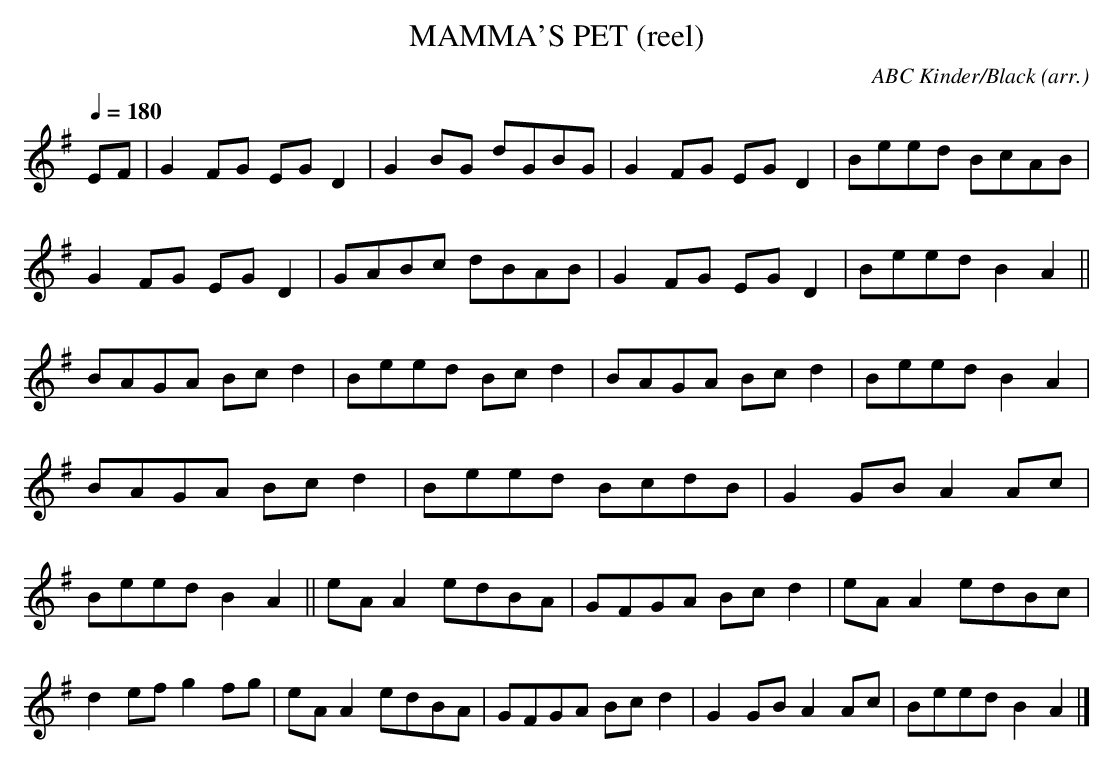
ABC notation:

X:1
T:MAMMA'S PET (reel)\
C:ABC Kinder/Black (arr.)\
M:4/4\
L:1/8\
Q:1/4=180\
K:G\
EF|G2FG EGD2|G2BG dGBG|G2FG EGD2|Beed BcAB|\
G2 FG EG D2|GABc dBAB|G2 FG EG D2|Beed B2 A2||\
BAGA Bc d2|Beed Bc d2|BAGA Bc d2|Beed B2 A2|\
BAGA Bc d2|Beed BcdB|G2 GB A2 Ac|Beed B2 A2||\
eAA2 edBA|GFGA Bc d2|eAA2 edBc|d2 ef g2 fg|\
eAA2 edBA|GFGA Bc d2|G2 GB A2 Ac|Beed B2 A2|]\
\
\
\
